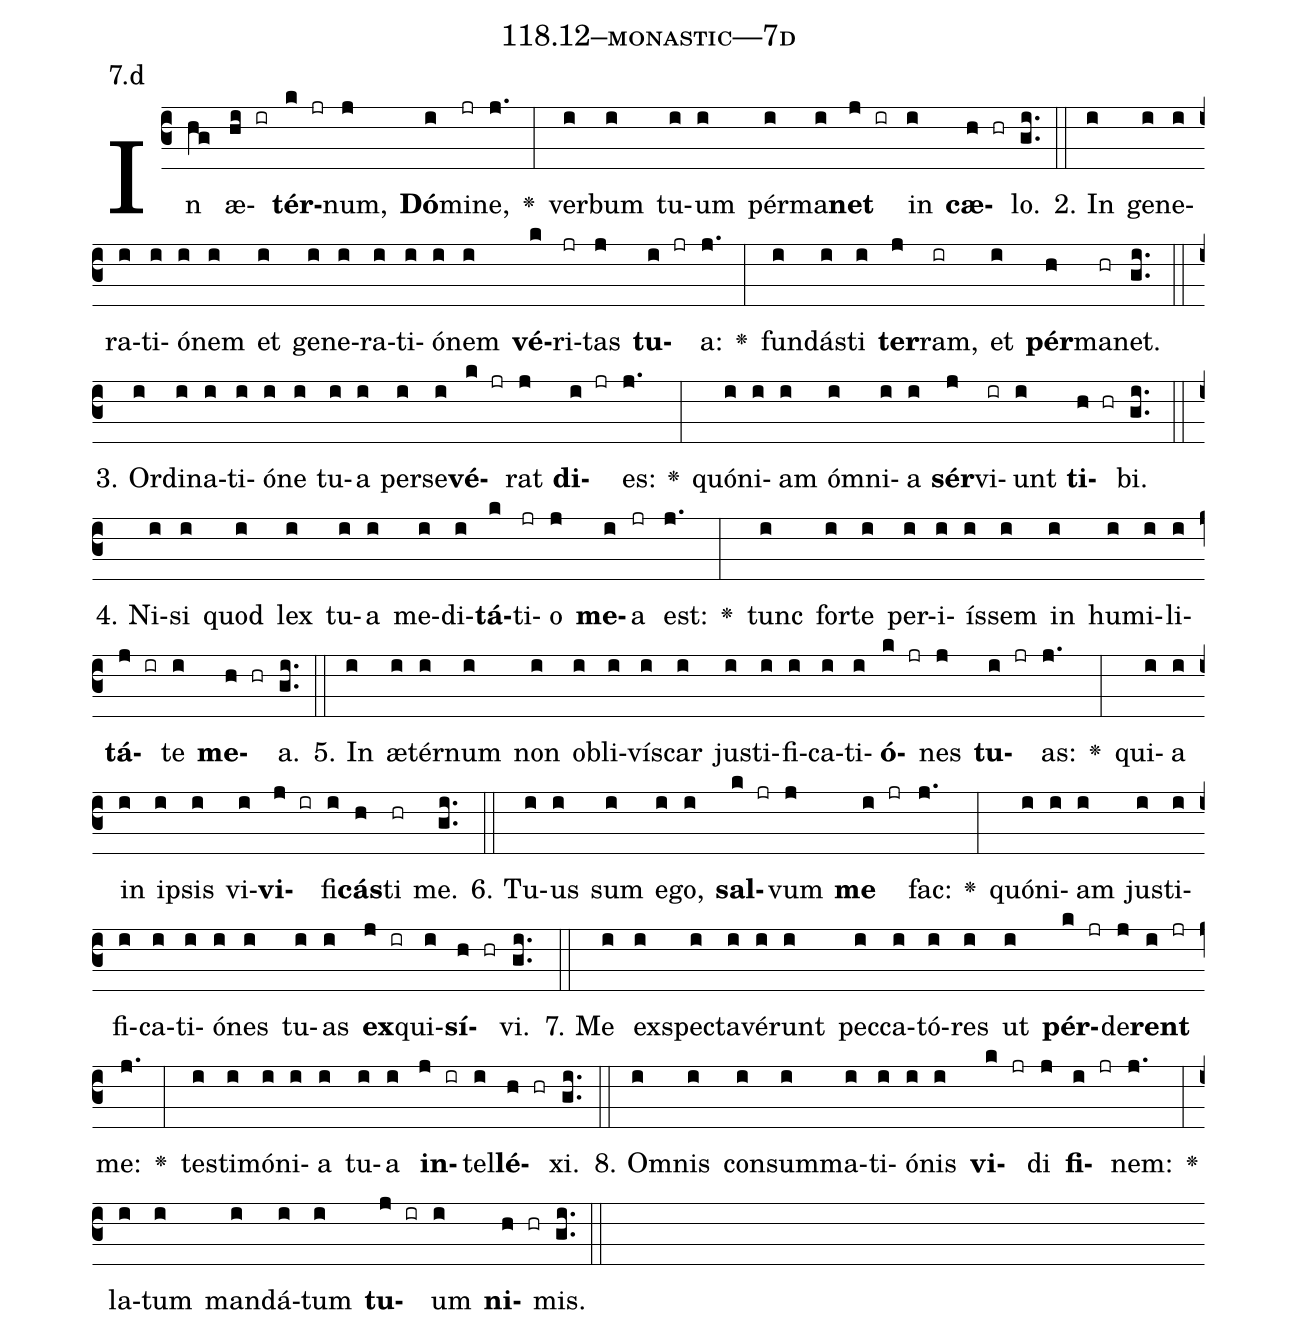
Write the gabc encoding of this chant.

name: 118.12--monastic---7d;
annotation: 7.d;
%%
(c3)In(hg) æ(hi ir)<b>tér</b>(k jr)num,(j) <b>Dó</b>(i)mi(jr)ne,(j.) <v>\greheightstar</v>(:) ver(i)bum(i) tu(i)um(i) pér(i)ma(i)<b>net</b>(j ir) in(i) <b>cæ</b>(h hr)lo.(gi..) (::)
2. In(i) ge(i)ne(i)ra(i)ti(i)ó(i)nem(i) et(i) ge(i)ne(i)ra(i)ti(i)ó(i)nem(i) <b>vé</b>(k)ri(jr)tas(j) <b>tu</b>(i jr)a:(j.) <v>\greheightstar</v>(:) fun(i)dás(i)ti(i) <b>ter</b>(j)ram,(ir) et(i) <b>pér</b>(h)ma(hr)net.(gi..) (::)
3. Or(i)di(i)na(i)ti(i)ó(i)ne(i) tu(i)a(i) per(i)se(i)<b>vé</b>(k jr)rat(j) <b>di</b>(i jr)es:(j.) <v>\greheightstar</v>(:) quón(i)i(i)am(i) óm(i)ni(i)a(i) <b>sér</b>(j)vi(ir)unt(i) <b>ti</b>(h hr)bi.(gi..) (::)
4. Ni(i)si(i) quod(i) lex(i) tu(i)a(i) me(i)di(i)<b>tá</b>(k)ti(jr)o(j) <b>me</b>(i)a(jr) est:(j.) <v>\greheightstar</v>(:) tunc(i) for(i)te(i) per(i)i(i)ís(i)sem(i) in(i) hu(i)mi(i)li(i)<b>tá</b>(j ir)te(i) <b>me</b>(h hr)a.(gi..) (::)
5. In(i) æ(i)tér(i)num(i) non(i) ob(i)li(i)vís(i)car(i) jus(i)ti(i)fi(i)ca(i)ti(i)<b>ó</b>(k jr)nes(j) <b>tu</b>(i jr)as:(j.) <v>\greheightstar</v>(:) qui(i)a(i) in(i) ip(i)sis(i) vi(i)<b>vi</b>(j ir)fi(i)<b>cás</b>(h)ti(hr) me.(gi..) (::)
6. Tu(i)us(i) sum(i) e(i)go,(i) <b>sal</b>(k jr)vum(j) <b>me</b>(i jr) fac:(j.) <v>\greheightstar</v>(:) quón(i)i(i)am(i) jus(i)ti(i)fi(i)ca(i)ti(i)ó(i)nes(i) tu(i)as(i) <b>ex</b>(j ir)qui(i)<b>sí</b>(h hr)vi.(gi..) (::)
7. Me(i) ex(i)spec(i)ta(i)vé(i)runt(i) pec(i)ca(i)tó(i)res(i) ut(i) <b>pér</b>(k jr)de(j)<b>rent</b>(i jr) me:(j.) <v>\greheightstar</v>(:) tes(i)ti(i)mó(i)ni(i)a(i) tu(i)a(i) <b>in</b>(j ir)tel(i)<b>lé</b>(h hr)xi.(gi..) (::)
8. Om(i)nis(i) con(i)sum(i)ma(i)ti(i)ó(i)nis(i) <b>vi</b>(k jr)di(j) <b>fi</b>(i jr)nem:(j.) <v>\greheightstar</v>(:) la(i)tum(i) man(i)dá(i)tum(i) <b>tu</b>(j ir)um(i) <b>ni</b>(h hr)mis.(gi..) (::)
